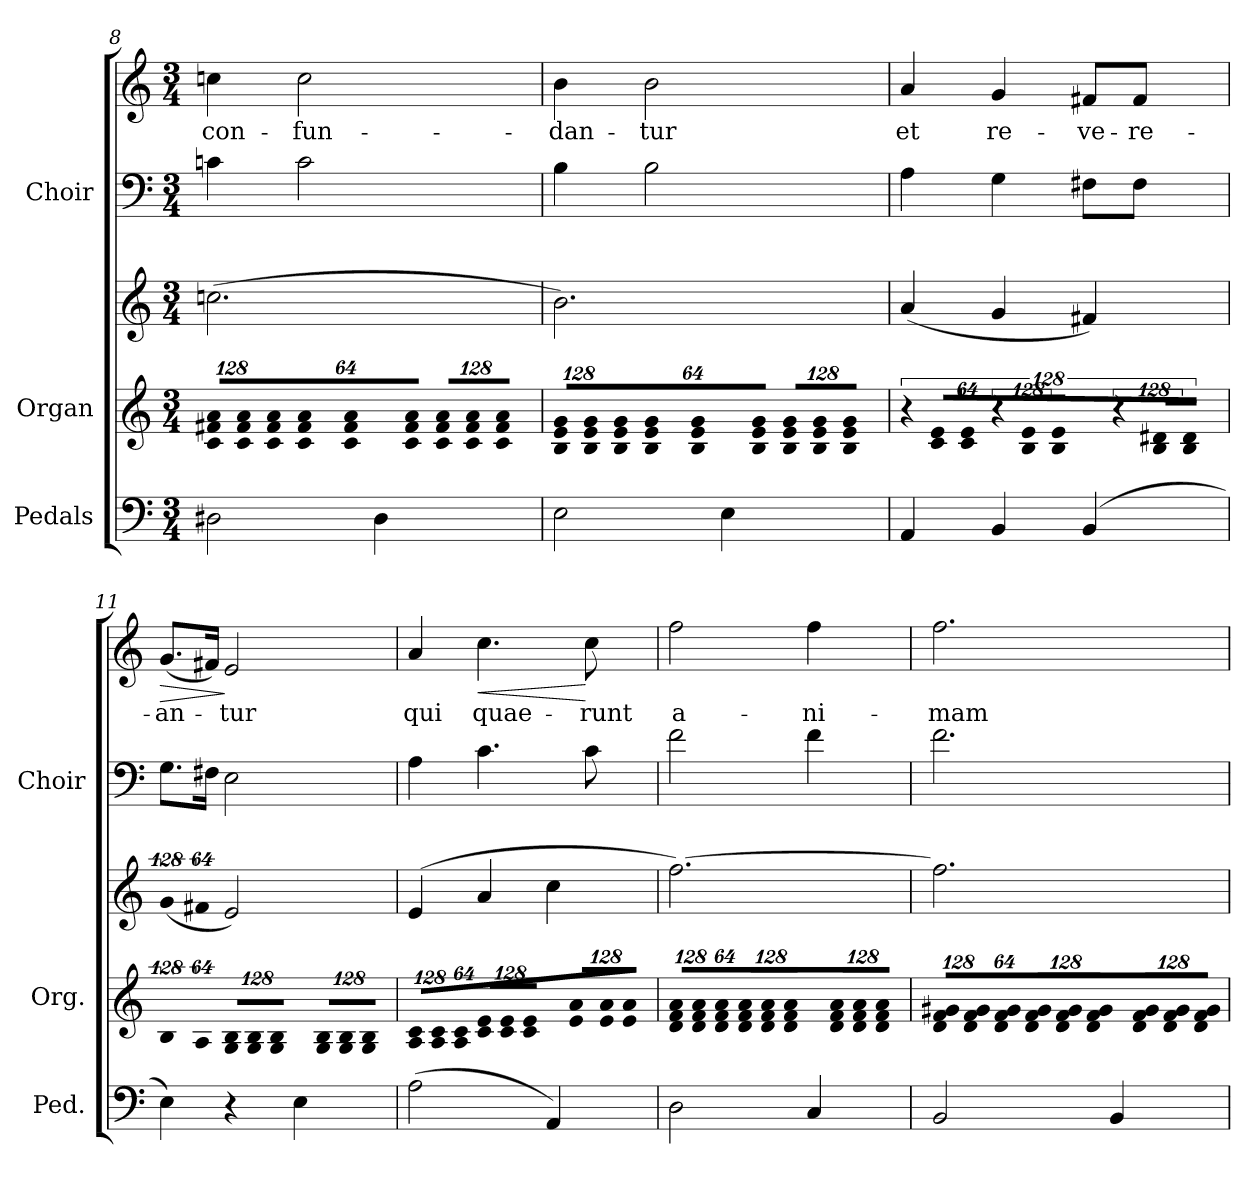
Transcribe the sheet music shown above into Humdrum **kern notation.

**kern	**kern	**kern	**kern	**kern	**text	**dynam
*part3	*part2	*part2	*part1	*part1	*part1	*part1
*staff5	*staff4	*staff3	*staff2	*staff1	*staff1	*staff1/2
*I"Pedals	*I"Organ	*	*I"Choir	*	*	*
*I'Ped.	*I'Org.	*	*I'Choir	*	*	*
*clefF4	*clefG2	*clefG2	*clefF4	*clefG2	*	*
*k[]	*k[]	*k[]	*k[]	*k[]	*	*
*C:	*C:	*C:	*C:	*C:	*	*
*M3/4	*M3/4	*M3/4	*M3/4	*M3/4	*	*
*	*Xbrackettup	*	*	*	*	*
=8	=8	=8	=8	=8	=8	=8
!	!LO:N:vis=8	!	!	!	!	!
!	!	!	!	!	!LO:LY:b:color=#000000	!
2D#Xi\	1024%85ci/ 1024%85f#Xi 1024%85aiL	(2.ccni\	4cni\	4ccni\	con-	.
!	!LO:N:vis=8	!	!	!	!	!
.	1024%85ci/ 1024%85f#i 1024%85ai	.	.	.	.	.
!	!LO:N:vis=8	!	!	!	!	!
.	512%43ci/ 512%43f#i 512%43ai	.	.	.	.	.
!	!LO:N:vis=8	!	!	!	!	!
!	!	!	!	!	!LO:LY:b:color=#000000	!
.	1024%85ci/ 1024%85f#i 1024%85ai	.	2ci\	2cci\	-fun-	.
!	!LO:N:vis=8	!	!	!	!	!
.	1024%85ci/ 1024%85f#i 1024%85ai	.	.	.	.	.
!	!LO:N:vis=8	!	!	!	!	!
.	512%43ci/ 512%43f#i 512%43aiJ	.	.	.	.	.
!	!LO:N:vis=8	!	!	!	!	!
4D#i\	1024%85ci/ 1024%85f#i 1024%85aiL	.	.	.	.	.
!	!LO:N:vis=8	!	!	!	!	!
.	1024%85ci/ 1024%85f#i 1024%85ai	.	.	.	.	.
!	!LO:N:vis=8	!	!	!	!	!
.	512%43ci/ 512%43f#i 512%43aiJ	.	.	.	.	.
=9	=9	=9	=9	=9	=9	=9
!	!LO:N:vis=8	!	!	!	!	!
!	!	!	!	!	!LO:LY:b:color=#000000	!
2Ei\	1024%85Bi/ 1024%85ei 1024%85giL	2.bi\)	4Bi\	4bi\	-dan-	.
!	!LO:N:vis=8	!	!	!	!	!
.	1024%85Bi/ 1024%85ei 1024%85gi	.	.	.	.	.
!	!LO:N:vis=8	!	!	!	!	!
.	512%43Bi/ 512%43ei 512%43gi	.	.	.	.	.
!	!LO:N:vis=8	!	!	!	!	!
!	!	!	!	!	!LO:LY:b:color=#000000	!
.	1024%85Bi/ 1024%85ei 1024%85gi	.	2Bi\	2bi\	-tur	.
!	!LO:N:vis=8	!	!	!	!	!
.	1024%85Bi/ 1024%85ei 1024%85gi	.	.	.	.	.
!	!LO:N:vis=8	!	!	!	!	!
.	512%43Bi/ 512%43ei 512%43giJ	.	.	.	.	.
!	!LO:N:vis=8	!	!	!	!	!
4Ei\	1024%85Bi/ 1024%85ei 1024%85giL	.	.	.	.	.
!	!LO:N:vis=8	!	!	!	!	!
.	1024%85Bi/ 1024%85ei 1024%85gi	.	.	.	.	.
!	!LO:N:vis=8	!	!	!	!	!
.	512%43Bi/ 512%43ei 512%43giJ	.	.	.	.	.
=10	=10	=10	=10	=10	=10	=10
*	*brackettup	*	*	*	*	*
!	!LO:N:vis=8	!	!	!	!	!
!	!	!	!	!	!LO:LY:b:color=#000000	!
4AAi/	1024%85r	(4ai/	4Ai\	4ai/	et	.
!	!LO:N:vis=8	!	!	!	!	!
.	1024%85ci/ 1024%85eiL	.	.	.	.	.
!	!LO:N:vis=8	!	!	!	!	!
.	512%43ci/ 512%43eiJ	.	.	.	.	.
!	!LO:N:vis=8	!	!	!	!	!
!	!	!	!	!	!LO:LY:b:color=#000000	!
4BBi/	1024%85r	4gi/	4Gi\	4gi/	re-	.
!	!LO:N:vis=8	!	!	!	!	!
.	1024%85Bi/ 1024%85eiL	.	.	.	.	.
!	!LO:N:vis=8	!	!	!	!	!
.	512%43Bi/ 512%43eiJ	.	.	.	.	.
!	!LO:N:vis=8	!	!	!	!	!
!	!	!	!	!	!LO:LY:b:color=#000000	!
(4BBi/	1024%85r	4f#Xi/)	8F#Xi\L	8f#Xi/L	-ve-	.
!	!LO:N:vis=8	!	!	!	!	!
.	1024%85Bi/ 1024%85d#XiL	.	.	.	.	.
!	!	!	!	!	!LO:LY:b:color=#000000	!
.	.	.	8F#i\J	8f#i/J	-re-	.
!	!LO:N:vis=8	!	!	!	!	!
.	512%43Bi/ 512%43d#iJ	.	.	.	.	.
!!LO:LB:g=z
=11	=11	=11	=11	=11	=11	=11
!	!LO:N:vis=4	!LO:N:vis=4	!	!	!	!
!	!	!	!	!	!LO:LY:b:color=#000000	!LO:HP:b
4Ei\)	512%85Bi/	(512%85gi/	8.Gi\L	(8.gi/L	-an-	>
!	!LO:N:vis=8	!LO:N:vis=8	!	!	!	!
.	512%43Ai/	512%43f#Xi/	.	.	.	.
.	.	.	16F#Xi\Jk	16f#Xi/Jk)	.	.
*	*Xbrackettup	*	*	*	*	*
!	!LO:N:vis=8	!	!	!	!	!
!	!	!	!	!	!LO:LY:b:color=#000000	!
4r	1024%85Gi/ 1024%85BiL	2ei/)	2Ei\	2ei/	-tur	]
!	!LO:N:vis=8	!	!	!	!	!
.	1024%85Gi/ 1024%85Bi	.	.	.	.	.
!	!LO:N:vis=8	!	!	!	!	!
.	512%43Gi/ 512%43BiJ	.	.	.	.	.
!	!LO:N:vis=8	!	!	!	!	!
4Ei\	1024%85Gi/ 1024%85BiL	.	.	.	.	.
!	!LO:N:vis=8	!	!	!	!	!
.	1024%85Gi/ 1024%85Bi	.	.	.	.	.
!	!LO:N:vis=8	!	!	!	!	!
.	512%43Gi/ 512%43BiJ	.	.	.	.	.
=12	=12	=12	=12	=12	=12	=12
!	!LO:N:vis=8	!	!	!	!	!
!	!	!	!	!	!LO:LY:b:color=#000000	!
(2Ai\	1024%85Ai/ 1024%85ciL	(4ei/	4Ai\	4ai/	qui	.
!	!LO:N:vis=8	!	!	!	!	!
.	1024%85Ai/ 1024%85ci	.	.	.	.	.
!	!LO:N:vis=8	!	!	!	!	!
.	512%43Ai/ 512%43ciJ	.	.	.	.	.
!	!LO:N:vis=8	!	!	!	!	!
!	!	!	!	!	!LO:LY:b:color=#000000	!LO:HP:b
.	1024%85ci/ 1024%85eiL	4ai/	4.ci\	4.cci\	quae-	<
!	!LO:N:vis=8	!	!	!	!	!
.	1024%85ci/ 1024%85ei	.	.	.	.	.
!	!LO:N:vis=8	!	!	!	!	!
.	512%43ci/ 512%43eiJ	.	.	.	.	.
!	!LO:N:vis=8	!	!	!	!	!
4AAi/)	1024%85ei/ 1024%85aiL	4cci\	.	.	.	.
!	!LO:N:vis=8	!	!	!	!	!
.	1024%85ei/ 1024%85ai	.	.	.	.	.
!	!	!	!	!	!LO:LY:b:color=#000000	!
.	.	.	8ci\	8cci\	-runt	[
!	!LO:N:vis=8	!	!	!	!	!
.	512%43ei/ 512%43aiJ	.	.	.	.	.
=13	=13	=13	=13	=13	=13	=13
!	!LO:N:vis=8	!	!	!	!	!
!	!	!	!	!	!LO:LY:b:color=#000000	!
2Di\	1024%85di/ 1024%85fi 1024%85aiL	[2.ffi\)	2fi\	2ffi\	a-	.
!	!LO:N:vis=8	!	!	!	!	!
.	1024%85di/ 1024%85fi 1024%85ai	.	.	.	.	.
!	!LO:N:vis=8	!	!	!	!	!
.	512%43di/ 512%43fi 512%43aiJ	.	.	.	.	.
!	!LO:N:vis=8	!	!	!	!	!
.	1024%85di/ 1024%85fi 1024%85aiL	.	.	.	.	.
!	!LO:N:vis=8	!	!	!	!	!
.	1024%85di/ 1024%85fi 1024%85ai	.	.	.	.	.
!	!LO:N:vis=8	!	!	!	!	!
.	512%43di/ 512%43fi 512%43aiJ	.	.	.	.	.
!	!LO:N:vis=8	!	!	!	!	!
!	!	!	!	!	!LO:LY:b:color=#000000	!
4Ci/	1024%85di/ 1024%85fi 1024%85aiL	.	4fi\	4ffi\	-ni-	.
!	!LO:N:vis=8	!	!	!	!	!
.	1024%85di/ 1024%85fi 1024%85ai	.	.	.	.	.
!	!LO:N:vis=8	!	!	!	!	!
.	512%43di/ 512%43fi 512%43aiJ	.	.	.	.	.
=14	=14	=14	=14	=14	=14	=14
!	!LO:N:vis=8	!	!	!	!	!
!	!	!	!	!	!LO:LY:b:color=#000000	!
2BBi/	1024%85di/ 1024%85fi 1024%85g#XiL	2.ffi\]	2.fi\	2.ffi\	-mam	.
!	!LO:N:vis=8	!	!	!	!	!
.	1024%85di/ 1024%85fi 1024%85g#i	.	.	.	.	.
!	!LO:N:vis=8	!	!	!	!	!
.	512%43di/ 512%43fi 512%43g#iJ	.	.	.	.	.
!	!LO:N:vis=8	!	!	!	!	!
.	1024%85di/ 1024%85fi 1024%85g#iL	.	.	.	.	.
!	!LO:N:vis=8	!	!	!	!	!
.	1024%85di/ 1024%85fi 1024%85g#i	.	.	.	.	.
!	!LO:N:vis=8	!	!	!	!	!
.	512%43di/ 512%43fi 512%43g#iJ	.	.	.	.	.
!	!LO:N:vis=8	!	!	!	!	!
4BBi/	1024%85di/ 1024%85fi 1024%85g#iL	.	.	.	.	.
!	!LO:N:vis=8	!	!	!	!	!
.	1024%85di/ 1024%85fi 1024%85g#i	.	.	.	.	.
!	!LO:N:vis=8	!	!	!	!	!
.	512%43di/ 512%43fi 512%43g#iJ	.	.	.	.	.
=	=	=	=	=	=	=
*-	*-	*-	*-	*-	*-	*-
